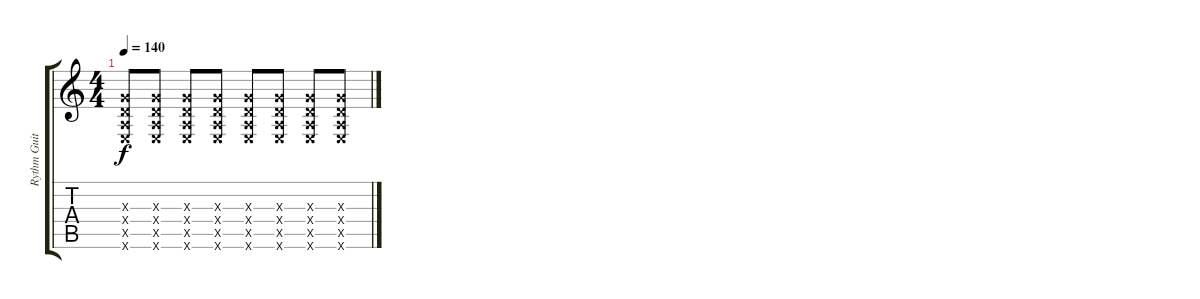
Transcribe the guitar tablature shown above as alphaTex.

\track ("Rythm Guitar" "Rythm Guit") {instrument electricguitarjazz}
\staff {score tabs}
\tuning (E4 B3 G3 D3 A2 E2) {hide}
\ts (4 4)
\tempo 140
\clef g2
\ks c
(0.3{x} 0.4{x} 0.5{x} 0.6{x}).8{dy f} (0.3{x} 0.4{x} 0.5{x} 0.6{x}).8 (0.3{x} 0.4{x} 0.5{x} 0.6{x}).8 (0.3{x} 0.4{x} 0.5{x} 0.6{x}).8 (0.3{x} 0.4{x} 0.5{x} 0.6{x}).8 (0.3{x} 0.4{x} 0.5{x} 0.6{x}).8 (0.3{x} 0.4{x} 0.5{x} 0.6{x}).8 (0.3{x} 0.4{x} 0.5{x} 0.6{x}).8
